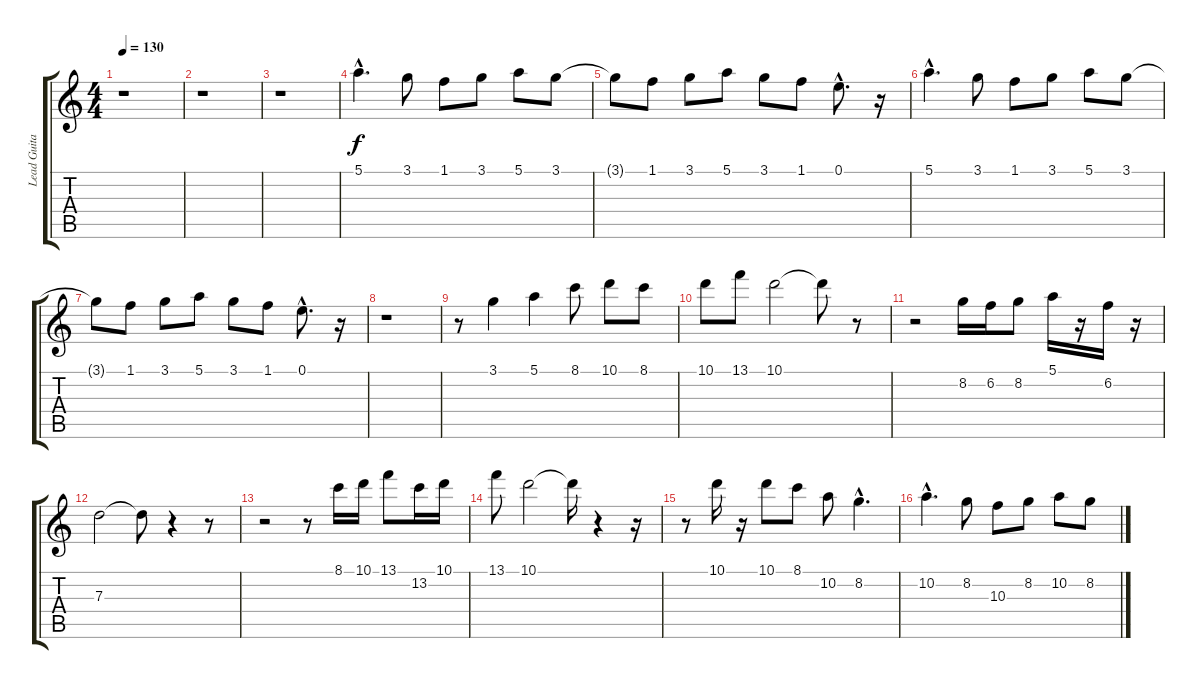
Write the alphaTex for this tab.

\track ("Lead Guitar" "Lead Guita") {instrument overdrivenguitar}
\staff {score tabs}
\tuning (E4 B3 G3 D3 A2 E2) {hide}
\ts (4 4)
\tempo 130
\clef g2
\ks c
r.1{dy f} |
r.1 |
r.1 |
5.1{hac}.4{d} 3.1.8 1.1.8 3.1.8 5.1.8 3.1.8 |
3.1{t}.8 1.1.8 3.1.8 5.1.8 3.1.8 1.1.8 0.1{hac}.8{d} r.16 |
5.1{hac}.4{d} 3.1.8 1.1.8 3.1.8 5.1.8 3.1.8 |
3.1{t}.8 1.1.8 3.1.8 5.1.8 3.1.8 1.1.8 0.1{hac}.8{d} r.16 |
r.1 |
r.8 3.1.4 5.1.4 8.1.8 10.1.8 8.1.8 |
10.1.8 13.1.8 10.1.2 10.1{t}.8 r.8 |
r.2 8.2.16 6.2.16 8.2.8 5.1.16 r.16 6.2.16 r.16 |
7.3.2 7.3{t}.8 r.4 r.8 |
r.2 r.8 8.1.16 10.1.16 13.1.8 13.2.16 10.1.16 |
13.1.8 10.1.2 10.1{t}.16 r.4 r.16 |
r.8 10.1.16 r.16 10.1.8 8.1.8 10.2.8 8.2{hac}.4{d} |
10.2{hac}.4{d} 8.2.8 10.3.8 8.2.8 10.2.8 8.2.8
